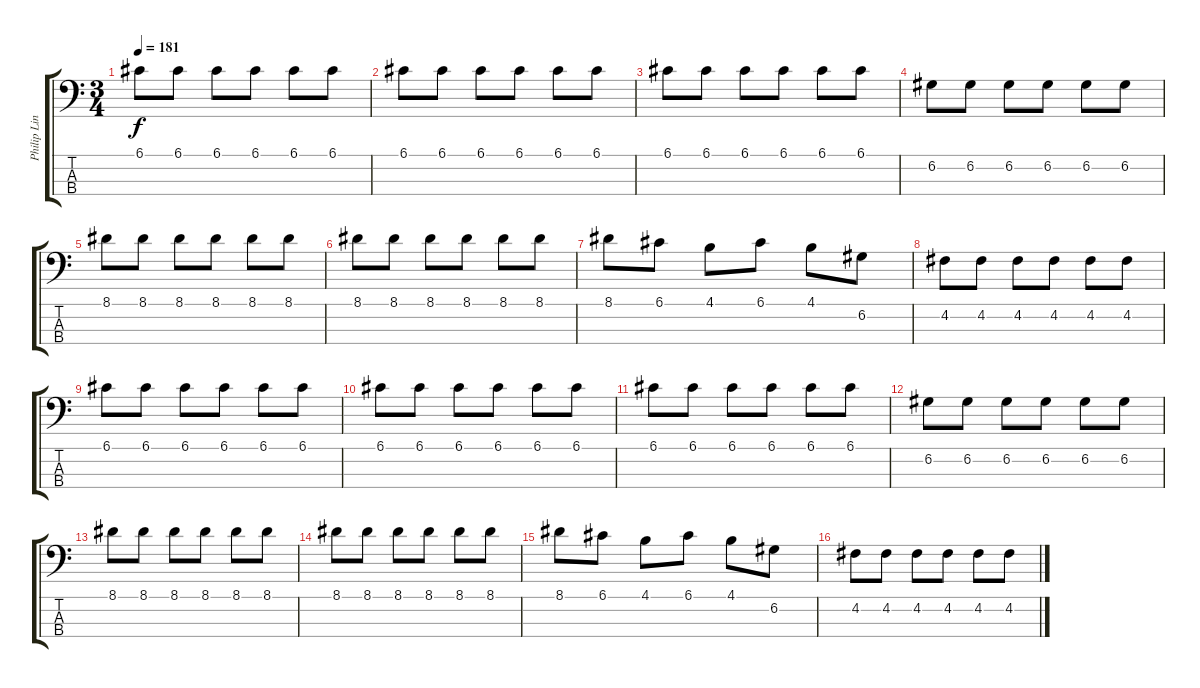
\track ("Philip Linnot" "Philip Lin") {instrument electricbasspick}
\staff {score tabs}
\tuning (G2 D2 A1 E1) {hide}
\ts (3 4)
\tempo 181
\clef f4
\ks c
6.1.8{dy f} 6.1.8 6.1.8 6.1.8 6.1.8 6.1.8 |
6.1.8 6.1.8 6.1.8 6.1.8 6.1.8 6.1.8 |
6.1.8 6.1.8 6.1.8 6.1.8 6.1.8 6.1.8 |
6.2.8 6.2.8 6.2.8 6.2.8 6.2.8 6.2.8 |
8.1.8 8.1.8 8.1.8 8.1.8 8.1.8 8.1.8 |
8.1.8 8.1.8 8.1.8 8.1.8 8.1.8 8.1.8 |
8.1.8 6.1.8 4.1.8 6.1.8 4.1.8 6.2.8 |
4.2.8 4.2.8 4.2.8 4.2.8 4.2.8 4.2.8 |
6.1.8 6.1.8 6.1.8 6.1.8 6.1.8 6.1.8 |
6.1.8 6.1.8 6.1.8 6.1.8 6.1.8 6.1.8 |
6.1.8 6.1.8 6.1.8 6.1.8 6.1.8 6.1.8 |
6.2.8 6.2.8 6.2.8 6.2.8 6.2.8 6.2.8 |
8.1.8 8.1.8 8.1.8 8.1.8 8.1.8 8.1.8 |
8.1.8 8.1.8 8.1.8 8.1.8 8.1.8 8.1.8 |
8.1.8 6.1.8 4.1.8 6.1.8 4.1.8 6.2.8 |
4.2.8 4.2.8 4.2.8 4.2.8 4.2.8 4.2.8
